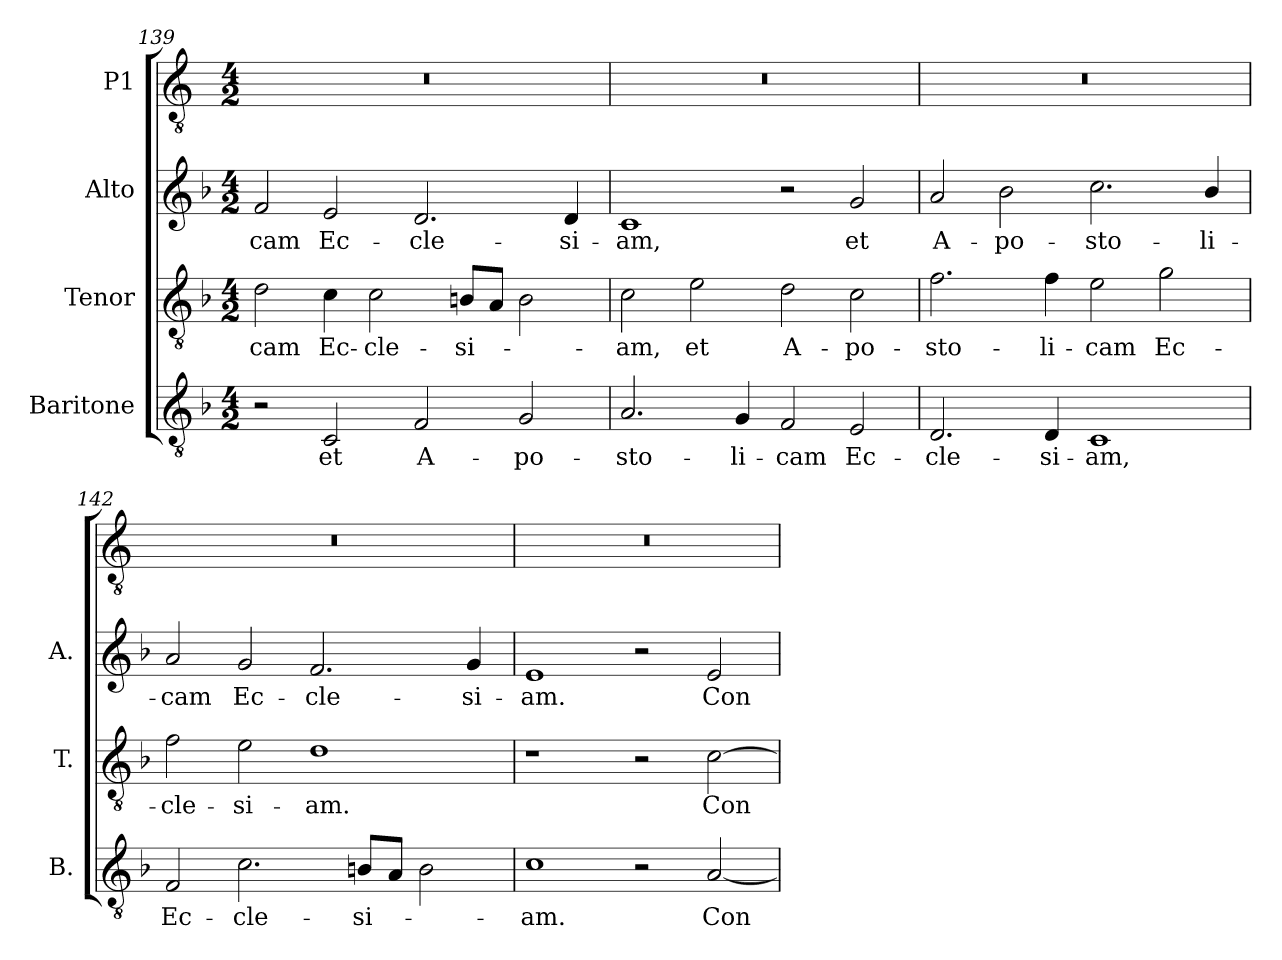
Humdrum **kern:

**kern	**text	**kern	**text	**kern	**text	**kern
*part4	*part4	*part3	*part3	*part2	*part2	*part1
*staff4	*staff4	*staff3	*staff3	*staff2	*staff2	*staff1
*I"Baritone	*	*I"Tenor	*	*I"Alto	*	*I"P1
*I'B.	*	*I'T.	*	*I'A.	*	*
!!LO:LB:g=z
*clefGv2	*	*clefGv2	*	*clefG2	*	*clefGv2
*ITrd7c12	*	*ITrd7c12	*	*	*	*ITrd7c12
*k[b-]	*	*k[b-]	*	*k[b-]	*	*k[]
*F:	*	*F:	*	*F:	*	*C:
*M4/2	*	*M4/2	*	*M4/2	*	*M4/2
=139	=139	=139	=139	=139	=139	=139
!	!	!	!LO:LY:b:color=#000000	!	!	!
!	!	!	!	!	!LO:LY:b:color=#000000	!LO:N:vis=1
2r	.	2Di\	-cam	2fi/	-cam	0r
!	!LO:LY:b:color=#000000	!	!	!	!	!
!	!	!	!LO:LY:b:color=#000000	!	!	!
!	!	!	!	!	!LO:LY:b:color=#000000	!
2CCi/	et	4Ci\	Ec-	2ei/	Ec-	.
!	!	!	!LO:LY:b:color=#000000	!	!	!
.	.	2Ci\	-cle-	.	.	.
!	!LO:LY:b:color=#000000	!	!	!	!	!
!	!	!	!	!	!LO:LY:b:color=#000000	!
2FFi/	A-	.	.	2.di/	-cle-	.
!	!	!	!LO:LY:b:color=#000000	!	!	!
.	.	8BBni/L	-si-	.	.	.
.	.	8AAi/J	.	.	.	.
!	!LO:LY:b:color=#000000	!	!	!	!	!
2GGi/	-po-	2BBi\	.	.	.	.
!	!	!	!	!	!LO:LY:b:color=#000000	!
.	.	.	.	4di/	-si-	.
=140	=140	=140	=140	=140	=140	=140
!	!LO:LY:b:color=#000000	!	!	!	!	!
!	!	!	!LO:LY:b:color=#000000	!	!	!
!	!	!	!	!	!LO:LY:b:color=#000000	!LO:N:vis=1
2.AAi/	-sto-	2Ci\	-am,	1ci	-am,	0r
!	!	!	!LO:LY:b:color=#000000	!	!	!
.	.	2Ei\	et	.	.	.
!	!LO:LY:b:color=#000000	!	!	!	!	!
4GGi/	-li-	.	.	.	.	.
!	!LO:LY:b:color=#000000	!	!	!	!	!
!	!	!	!LO:LY:b:color=#000000	!	!	!
2FFi/	-cam	2Di\	A-	2r	.	.
!	!LO:LY:b:color=#000000	!	!	!	!	!
!	!	!	!LO:LY:b:color=#000000	!	!	!
!	!	!	!	!	!LO:LY:b:color=#000000	!
2EEi/	Ec-	2Ci\	-po-	2gi/	et	.
=141	=141	=141	=141	=141	=141	=141
!	!LO:LY:b:color=#000000	!	!	!	!	!
!	!	!	!LO:LY:b:color=#000000	!	!	!
!	!	!	!	!	!LO:LY:b:color=#000000	!LO:N:vis=1
2.DDi/	-cle-	2.Fi\	-sto-	2ai/	A-	0r
!	!	!	!	!	!LO:LY:b:color=#000000	!
.	.	.	.	2b-i\	-po-	.
!	!LO:LY:b:color=#000000	!	!	!	!	!
!	!	!	!LO:LY:b:color=#000000	!	!	!
4DDi/	-si-	4Fi\	-li-	.	.	.
!	!LO:LY:b:color=#000000	!	!	!	!	!
!	!	!	!LO:LY:b:color=#000000	!	!	!
!	!	!	!	!	!LO:LY:b:color=#000000	!
1CCi	-am,	2Ei\	-cam	2.cci\	-sto-	.
!	!	!	!LO:LY:b:color=#000000	!	!	!
.	.	2Gi\	Ec-	.	.	.
!	!	!	!	!	!LO:LY:b:color=#000000	!
.	.	.	.	4b-i/	-li-	.
=142	=142	=142	=142	=142	=142	=142
!	!LO:LY:b:color=#000000	!	!	!	!	!
!	!	!	!LO:LY:b:color=#000000	!	!	!
!	!	!	!	!	!LO:LY:b:color=#000000	!LO:N:vis=1
2FFi/	Ec-	2Fi\	-cle-	2ai/	-cam	0r
!	!LO:LY:b:color=#000000	!	!	!	!	!
!	!	!	!LO:LY:b:color=#000000	!	!	!
!	!	!	!	!	!LO:LY:b:color=#000000	!
2.Ci\	-cle-	2Ei\	-si-	2gi/	Ec-	.
!	!	!	!LO:LY:b:color=#000000	!	!	!
!	!	!	!	!	!LO:LY:b:color=#000000	!
.	.	1Di	-am.	2.fi/	-cle-	.
!	!LO:LY:b:color=#000000	!	!	!	!	!
8BBni/L	-si-	.	.	.	.	.
8AAi/J	.	.	.	.	.	.
2BBi\	.	.	.	.	.	.
!	!	!	!	!	!LO:LY:b:color=#000000	!
.	.	.	.	4gi/	-si-	.
=143	=143	=143	=143	=143	=143	=143
!	!LO:LY:b:color=#000000	!	!	!	!	!
!	!	!	!	!	!LO:LY:b:color=#000000	!LO:N:vis=1
1Ci	-am.	1r	.	1ei	-am.	0r
2r	.	2r	.	2r	.	.
!	!LO:LY:b:color=#000000	!	!	!	!	!
!	!	!	!LO:LY:b:color=#000000	!	!	!
!	!	!	!	!	!LO:LY:b:color=#000000	!
[2AAi/	Con-	[2Ci\	Con-	2ei/	Con-	.
=	=	=	=	=	=	=
*-	*-	*-	*-	*-	*-	*-
